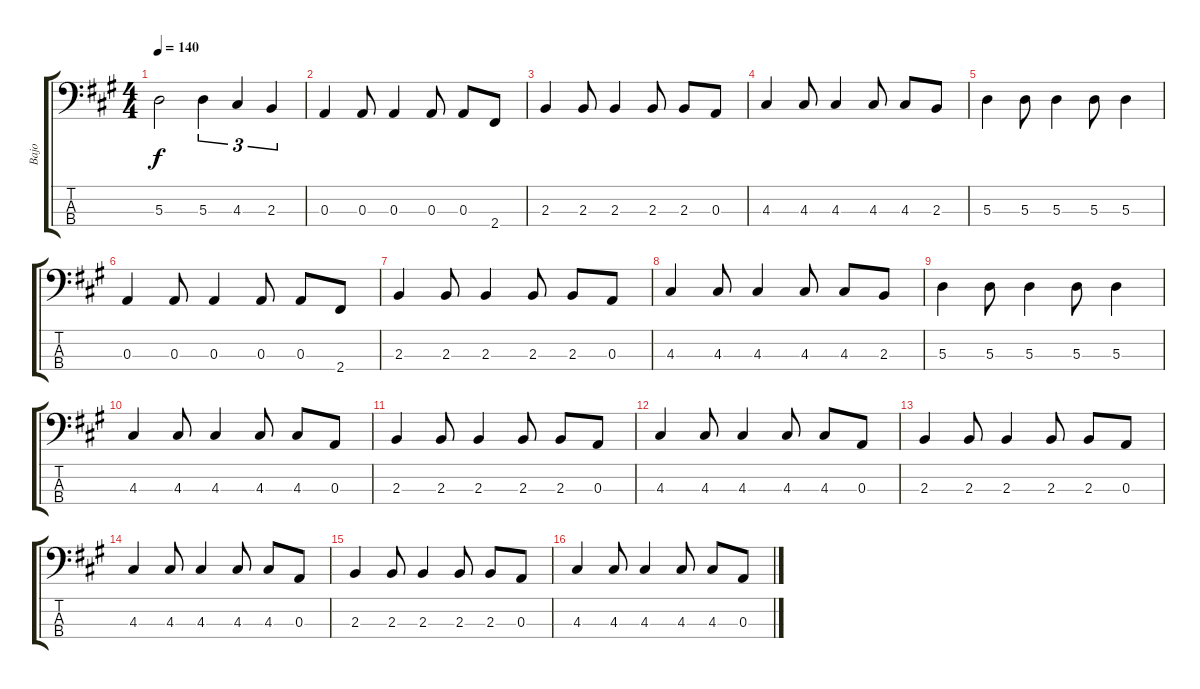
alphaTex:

\track ("Bajo" "Bajo") {instrument electricbassfinger}
\staff {score tabs}
\tuning (G2 D2 A1 E1) {hide}
\ts (4 4)
\tempo 140
\clef f4
\ks a
5.3.2{dy f} 5.3.4{tu (3 2)} 4.3.4{tu (3 2)} 2.3.4{tu (3 2)} |
0.3.4 0.3.8 0.3.4 0.3.8 0.3.8 2.4.8 |
2.3.4 2.3.8 2.3.4 2.3.8 2.3.8 0.3.8 |
4.3.4 4.3.8 4.3.4 4.3.8 4.3.8 2.3.8 |
5.3.4 5.3.8 5.3.4 5.3.8 5.3.4 |
0.3.4 0.3.8 0.3.4 0.3.8 0.3.8 2.4.8 |
2.3.4 2.3.8 2.3.4 2.3.8 2.3.8 0.3.8 |
4.3.4 4.3.8 4.3.4 4.3.8 4.3.8 2.3.8 |
5.3.4 5.3.8 5.3.4 5.3.8 5.3.4 |
4.3.4 4.3.8 4.3.4 4.3.8 4.3.8 0.3.8 |
2.3.4 2.3.8 2.3.4 2.3.8 2.3.8 0.3.8 |
4.3.4 4.3.8 4.3.4 4.3.8 4.3.8 0.3.8 |
2.3.4 2.3.8 2.3.4 2.3.8 2.3.8 0.3.8 |
4.3.4 4.3.8 4.3.4 4.3.8 4.3.8 0.3.8 |
2.3.4 2.3.8 2.3.4 2.3.8 2.3.8 0.3.8 |
4.3.4 4.3.8 4.3.4 4.3.8 4.3.8 0.3.8
